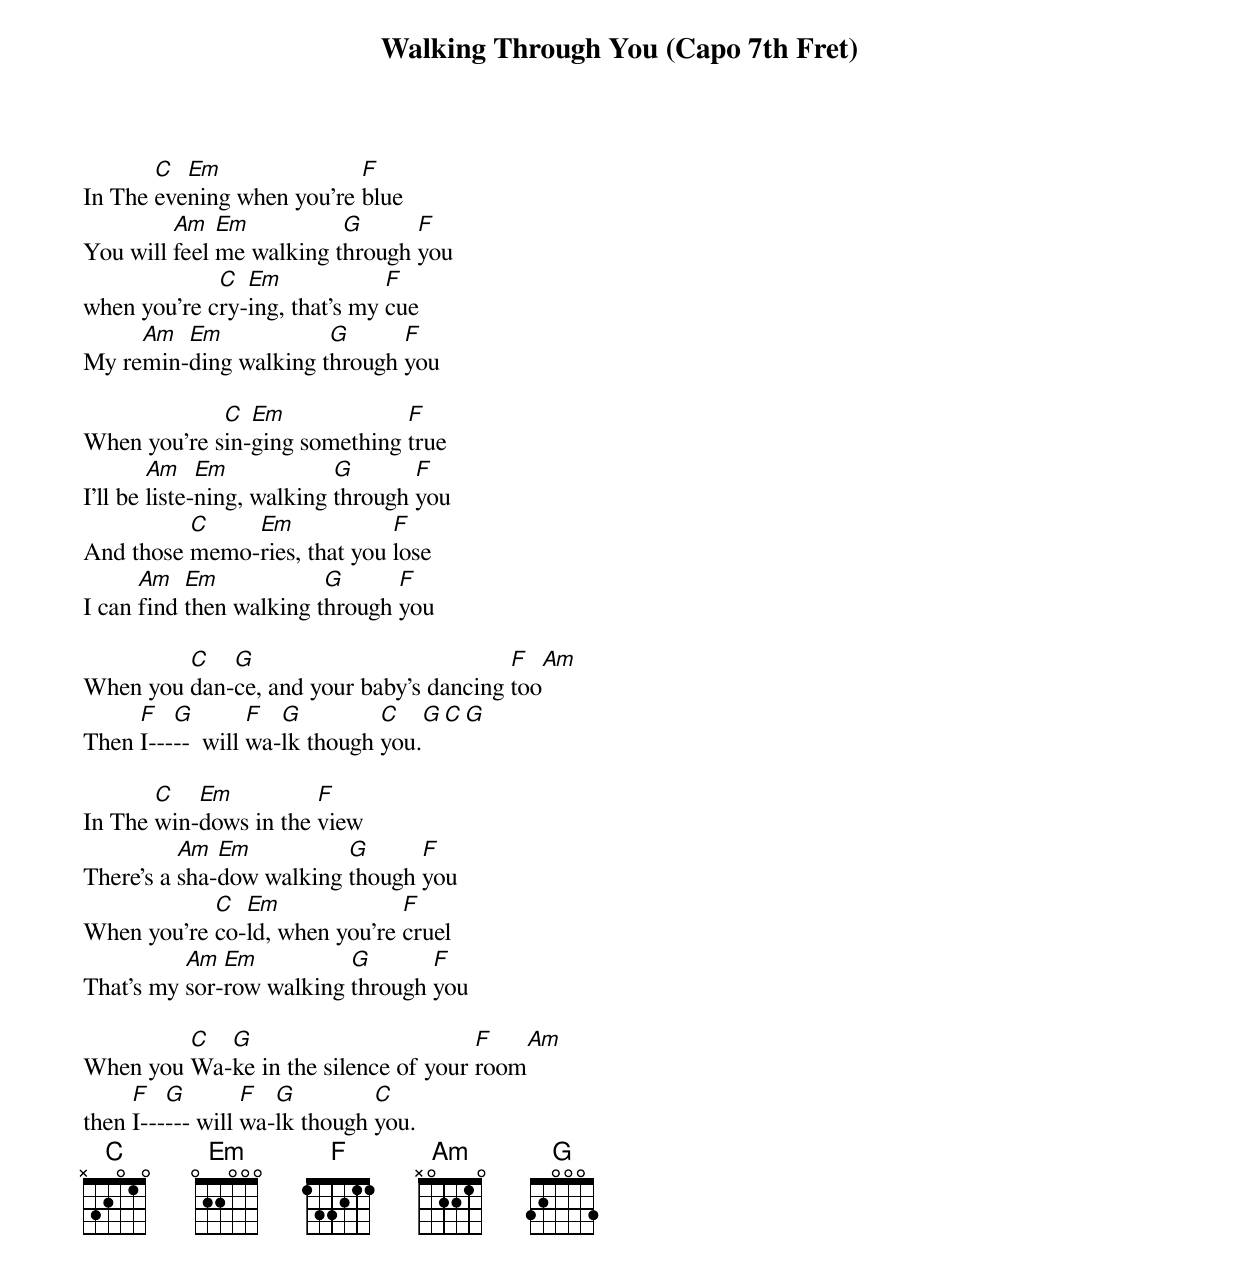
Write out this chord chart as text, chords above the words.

Walking Through You (Capo 7th Fret)

       C  Em               F
In The evening when you're blue
         Am   Em          G      F
You will feel me walking through you
             C  Em             F
when you're cry-ing, that's my cue
     Am  Em            G      F
My remin-ding walking through you

             C  Em             F
When you're sin-ging something true
        Am    Em            G       F
I'll be liste-ning, walking through you
          C    Em             F
And those memo-ries, that you lose
      Am   Em            G      F
I can find then walking through you

         C   G                           F     Am
When you dan-ce, and your baby's dancing too
     F   G        F  G         C       G       C        G
Then I-----  will wa-lk though you.

       C   Em          F
In The win-dows in the view
          Am  Em          G      F
There's a sha-dow walking though you
            C  Em              F
When you're co-ld, when you're cruel
          Am  Em          G       F
That's my sor-row walking through you

         C  G                         F        Am
When you Wa-ke in the silence of your room
     F   G        F  G         C
then I------ will wa-lk though you.
